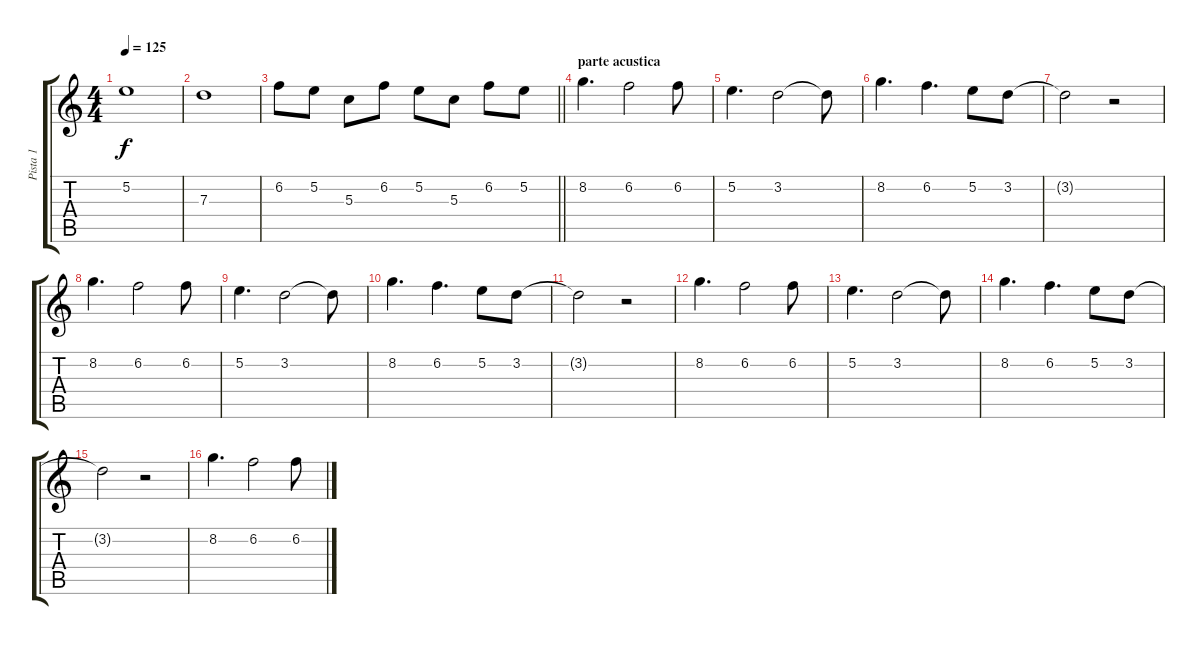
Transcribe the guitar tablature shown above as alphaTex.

\track ("Pista 1" "Pista 1") {instrument overdrivenguitar}
\staff {score tabs}
\tuning (E4 B3 G3 D3 A2 E2) {hide}
\ts (4 4)
\tempo 125
\clef g2
\ks c
5.2.1{dy f} |
7.3.1 |
\barLineRight lightlight
6.2.8{instrument pad1newage} 5.2.8 5.3.8 6.2.8 5.2.8 5.3.8 6.2.8 5.2.8 |
\section ("" "parte acustica")
8.2.4{d volume 14 instrument acousticguitarnylon} 6.2.2 6.2.8 |
5.2.4{d} 3.2.2 3.2{t}.8 |
8.2.4{d} 6.2.4{d} 5.2.8 3.2.8 |
3.2{t}.2 r.2 |
8.2.4{d volume 14 instrument acousticguitarnylon} 6.2.2 6.2.8 |
5.2.4{d} 3.2.2 3.2{t}.8 |
8.2.4{d} 6.2.4{d} 5.2.8 3.2.8 |
3.2{t}.2 r.2 |
8.2.4{d volume 14 instrument acousticguitarnylon} 6.2.2 6.2.8 |
5.2.4{d} 3.2.2 3.2{t}.8 |
8.2.4{d} 6.2.4{d} 5.2.8 3.2.8 |
3.2{t}.2 r.2 |
8.2.4{d volume 14 instrument acousticguitarnylon} 6.2.2 6.2.8
